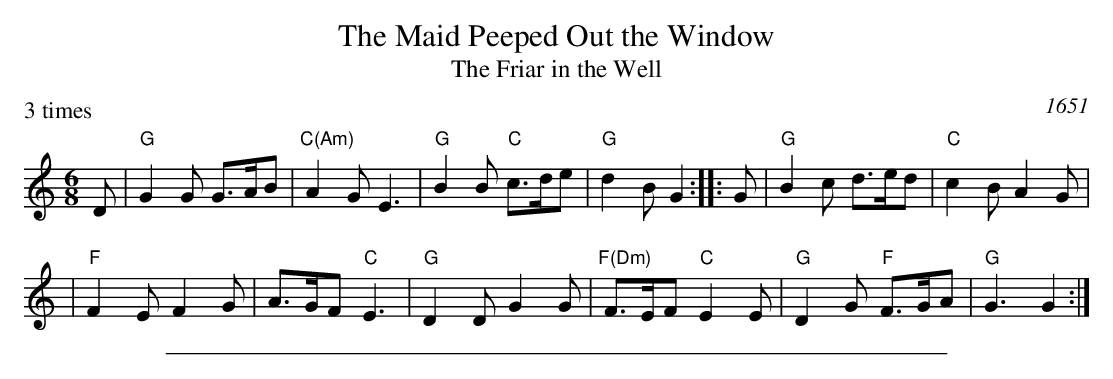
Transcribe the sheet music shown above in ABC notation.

X:1
T: The Maid Peeped Out the Window
T: The Friar in the Well
O: 1651
P: 3 times
M: 6/8
L: 1/8
K: Gmix
D \
| "G"G2G G>AB | "C(Am)"A2G E3 | "G"B2B "C"c>de | "G"d2B G2 :: G | "G"B2c d>ed | "C"c2B A2G |
| "F"F2E F2G | A>GF "C"E3 | "G"D2D G2G | "F(Dm)"F>EF "C"E2E | "G"D2G "F"F>GA | "G"G3 G2 :|
